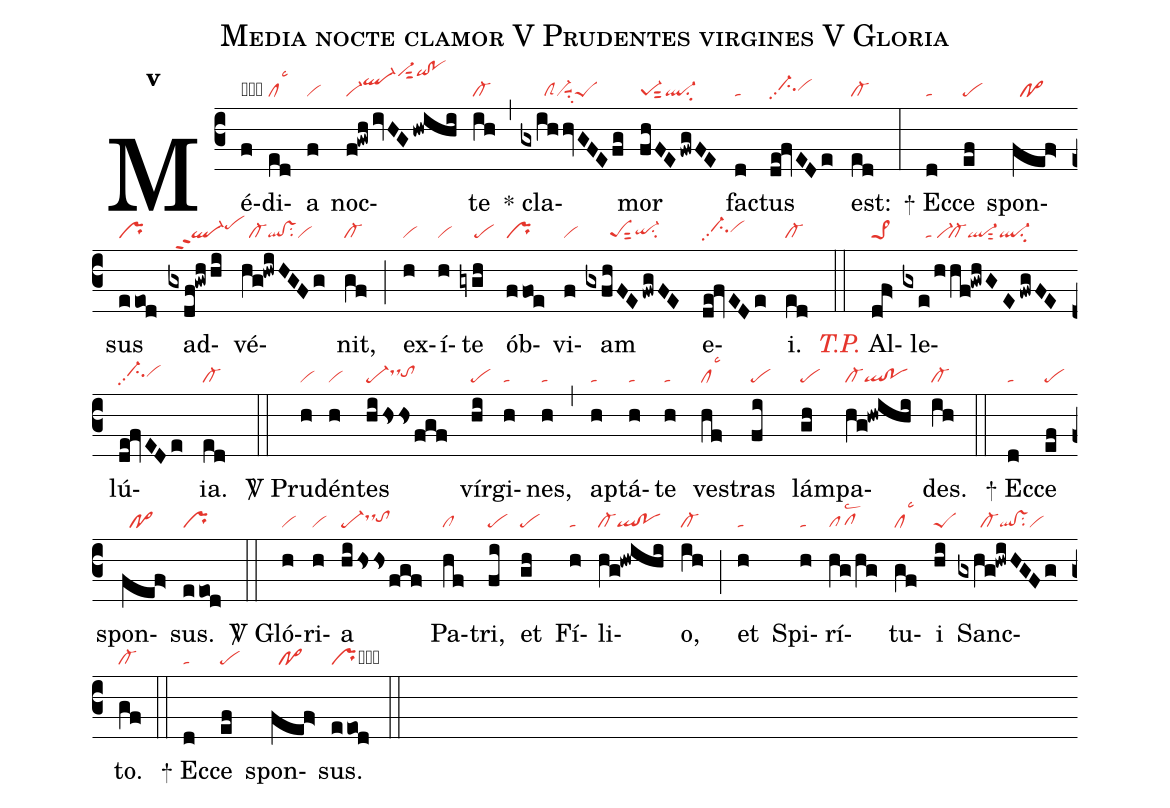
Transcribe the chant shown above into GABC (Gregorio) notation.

name:Media nocte clamor V Prudentes virgines V Gloria;
office-part:re;
mode:5;
nabc-lines:1;
%%
initial-style: 1;
name: Media nocte clamor;
mode: 5;
office-part: Responsorium;
annotation: Resp.;
annotation: v;
nabc-lines:1;
%%
(c3) Mé(f|obvi)di(ed|cllsc3)a(f|vi) noc(f!gwh/ivHG/hwihi|vi-ql-hjvi-hmsut2qihm!pohm)te(ih|cl-) (,) <sp>*</sp> cla(gxihhvGFEfg|//////clSvi-suu1su2peS)mor(fhFE/fwgFE|pe-1sut2ql-su2) fac(d|ta)tus(de!fvEDe|//ci-hhpp2vihh) est:(ed|cl-) (:)
<sp>+</sp> Ec(d|ta)ce(ef|pe) spon(fef>|//po>)sus(eeod|pr) ad(gxdf!gwhhi|//ql-ppt2pehi)vé(hg!hwiHGFg|//cl-ql!vssu2vi)nit,(gf|cl-) (;) ex(h|vi)í(h|vi)te(gygh|////pe) ób(ffoe|pr)vi(f|vi)am(gxfhFE/fwgFE|//////peSsut2qi-hgsu2) e(de!fvEDe|//ci-hhpp2vihh)i.(ed|cl-) (::) <i><c>T.P.</c></i> Al(df>|pe>1)le(gxe/hhf!gwhGE/fwgFE|//////ta/vi-`cl-ql-sut2ql-su2)lú(de!fvEDe|//ci-hhpp2vihh)ia.(ed|cl-) (::)

<sp>V/</sp> Pru(h|vi)dén(h|vi)tes(hi/hssfgf|pe-dshitohh) vír(hi|pe)gi(h|ta)nes,(h|ta) (,) ap(h|ta)tá(h|ta)te(h|ta) ves(hf|cllsc3)tras(fi|pe) lám(gh|pe)pa(hg!hwihi|cl-ql!po)des.(ih|cl-) (::)
<sp>+</sp> Ec(d|ta)ce(ef|pe) spon(fef>|//po>)sus.(eeod|pr) (::)

<sp>V/</sp> Gló(h|vi)ri(h|vi)a(hi/hssfgf|pe-dshitohh) Pa(hf|cl)tri,(fi|pe) et(gh|pe) Fí(h|ta)li(hg!hwihi|cl-ql!po)o,(ih|cl-) (;) et(h|ta) Spi(h|ta)rí(hg/hg|pflsc2)tu(gf|cllsc3)i(hi|peS) Sanc(gxhg!hwiHGFg|//////cl-ql!vssu2vi)to.(gf|cl-) (::)
<sp>+</sp> Ec(d|ta)ce(ef|pe) spon(fef>|//po>)sus.(eeod|prcb) (::)
